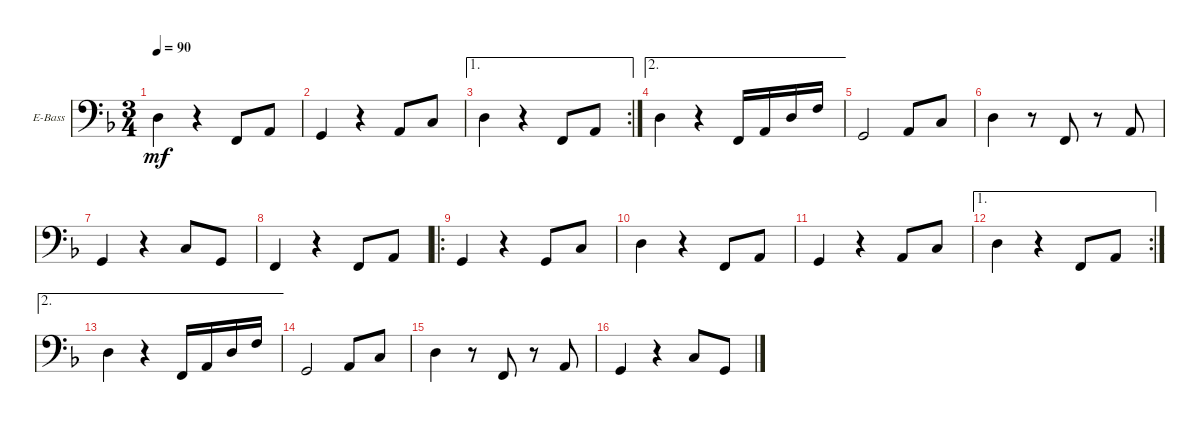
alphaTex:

\defaultSystemsLayout 4
\bracketExtendMode groupsimilarinstruments
\firstSystemTrackNameOrientation horizontal
\otherSystemsTrackNameOrientation horizontal
\track ("Electric Bass" "E-Bass") {instrument electricbassfinger}
\staff {score}
\tuning (G2 D2 A1 E1)
\ts (3 4)
\tempo 90
\clef f4
\ks dminor
0.2.4{dy mf} r.4 1.4.8 0.3.8 |
3.4.4 r.4 0.3.8 3.3.8 |
\ae 1
\rc 2
0.2.4 r.4 1.4.8 0.3.8 |
\ae 2
0.2.4 r.4 1.4.16 0.3.16 0.2.16 3.2.16 |
3.4.2 0.3.8 3.3.8 |
0.2.4 r.8 1.4.8 r.8 0.3.8 |
3.4.4 r.4 3.3.8 3.4.8 |
1.4.4 r.4 1.4.8 0.3.8 |
\ro
3.4.4 r.4 3.4.8 3.3.8 |
0.2.4 r.4 1.4.8 0.3.8 |
3.4.4 r.4 0.3.8 3.3.8 |
\ae 1
\rc 2
0.2.4 r.4 1.4.8 0.3.8 |
\ae 2
0.2.4 r.4 1.4.16 0.3.16 0.2.16 3.2.16 |
3.4.2 0.3.8 3.3.8 |
0.2.4 r.8 1.4.8 r.8 0.3.8 |
3.4.4 r.4 3.3.8 3.4.8
